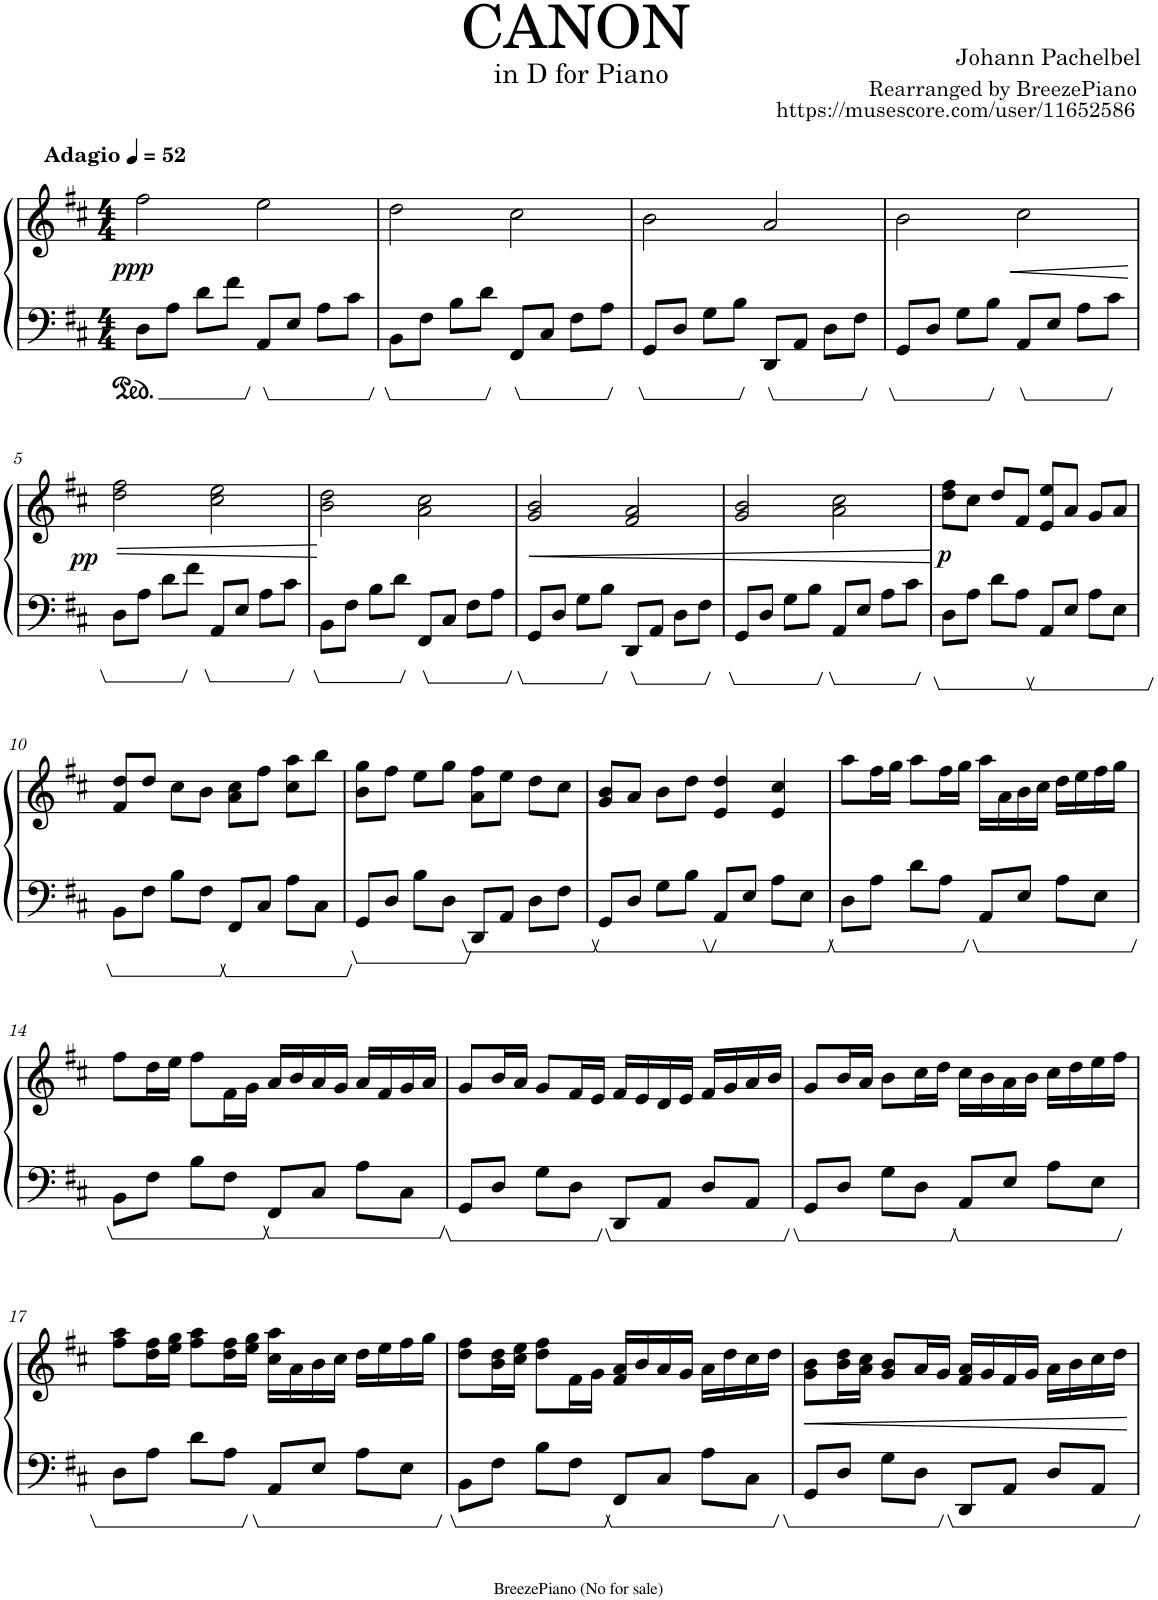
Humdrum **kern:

**kern	**kern	**dynam
*part1	*part1	*part1
*staff2	*staff1	*staff1/2
*I"Piano, Right Hand	*	*
*I'Pia.	*	*
*clefF4	*clefG2	*
*k[f#c#]	*k[f#c#]	*
*M4/4	*M4/4	*
*MM52	*MM52	*
=1	=1	=1
!	!LO:TX:a:B:t=Adagio	!
!	!	!LO:DY:b
8D\L	2ff#\	ppp
8A\J	.	.
8d\L	.	.
8f#\J	.	.
8AA/L	2ee\	.
8E/J	.	.
8A\L	.	.
8c#\J	.	.
=2	=2	=2
8BB\L	2dd\	.
8F#\J	.	.
8B\L	.	.
8d\J	.	.
8FF#/L	2cc#\	.
8C#/J	.	.
8F#\L	.	.
8A\J	.	.
=3	=3	=3
8GG/L	2b\	.
8D/J	.	.
8G\L	.	.
8B\J	.	.
8DD/L	2a/	.
8AA/J	.	.
8D\L	.	.
8F#\J	.	.
=4	=4	=4
8GG/L	2b\	.
8D/J	.	.
8G\L	.	.
8B\J	.	.
!	!	!LO:HP:b
8AA/L	2cc#\	<
8E/J	.	.
8A\L	.	.
8c#\J	.	.
!!LO:LB:g=z
=5	=5	=5
!	!	!LO:DY:b
8D\L	2dd\ 2ff#\	pp
8A\J	.	.
8d\L	.	.
8f#\J	.	.
8AA/L	2cc#\ 2ee\	.
8E/J	.	.
8A\L	.	.
8c#\J	.	.
.	.	[
=6	=6	=6
8BB\L	2b\ 2dd\	.
8F#\J	.	.
8B\L	.	.
8d\J	.	.
8FF#/L	2a\ 2cc#\	.
8C#/J	.	.
8F#\L	.	.
8A\J	.	.
=7	=7	=7
8GG/L	2g/ 2b/	.
8D/J	.	.
8G\L	.	.
8B\J	.	.
8DD/L	2f#/ 2a/	.
8AA/J	.	.
8D\L	.	.
8F#\J	.	.
=8	=8	=8
8GG/L	2g/ 2b/	.
8D/J	.	.
8G\L	.	.
8B\J	.	.
8AA/L	2a\ 2cc#\	.
8E/J	.	.
8A\L	.	.
8c#\J	.	.
=9	=9	=9
!	!	!LO:DY:b
8D\L	8dd\ 8ff#\L	p
8A\J	8cc#\J	.
8d\L	8dd/L	.
8A\J	8f#/J	.
8AA/L	8e/ 8ee/L	.
8E/J	8a/J	.
8A\L	8g/L	.
8E\J	8a/J	.
!!LO:LB:g=z
=10	=10	=10
8BB\L	8f#/ 8dd/L	.
8F#\J	8dd/J	.
8B\L	8cc#\L	.
8F#\J	8b\J	.
8FF#/L	8a\ 8cc#\L	.
8C#/J	8ff#\J	.
8A\L	8cc#\ 8aa\L	.
8C#\J	8bb\J	.
=11	=11	=11
8GG/L	8b\ 8gg\L	.
8D/J	8ff#\J	.
8B\L	8ee\L	.
8D\J	8gg\J	.
8DD/L	8a\ 8ff#\L	.
8AA/J	8ee\J	.
8D\L	8dd\L	.
8F#\J	8cc#\J	.
=12	=12	=12
8GG/L	8g/ 8b/L	.
8D/J	8a/J	.
8G\L	8b\L	.
8B\J	8dd\J	.
8AA/L	4e/ 4dd/	.
8E/J	.	.
8A\L	4e/ 4cc#/	.
8E\J	.	.
=13	=13	=13
8D\L	8aa\L	.
8A\J	16ff#\L	.
.	16gg\JJ	.
8d\L	8aa\L	.
8A\J	16ff#\L	.
.	16gg\JJ	.
8AA/L	16aa\LL	.
.	16a\	.
8E/J	16b\	.
.	16cc#\JJ	.
8A\L	16dd\LL	.
.	16ee\	.
8E\J	16ff#\	.
.	16gg\JJ	.
!!LO:LB:g=z
=14	=14	=14
8BB\L	8ff#\L	.
8F#\J	16dd\L	.
.	16ee\JJ	.
8B\L	8ff#\L	.
8F#\J	16f#\L	.
.	16g\JJ	.
8FF#/L	16a/LL	.
.	16b/	.
8C#/J	16a/	.
.	16g/JJ	.
8A\L	16a/LL	.
.	16f#/	.
8C#\J	16g/	.
.	16a/JJ	.
=15	=15	=15
8GG/L	8g/L	.
8D/J	16b/L	.
.	16a/JJ	.
8G\L	8g/L	.
8D\J	16f#/L	.
.	16e/JJ	.
8DD/L	16f#/LL	.
.	16e/	.
8AA/J	16d/	.
.	16e/JJ	.
8D/L	16f#/LL	.
.	16g/	.
8AA/J	16a/	.
.	16b/JJ	.
=16	=16	=16
8GG/L	8g/L	.
8D/J	16b/L	.
.	16a/JJ	.
8G\L	8b\L	.
8D\J	16cc#\L	.
.	16dd\JJ	.
8AA/L	16cc#\LL	.
.	16b\	.
8E/J	16a\	.
.	16b\JJ	.
8A\L	16cc#\LL	.
.	16dd\	.
8E\J	16ee\	.
.	16ff#\JJ	.
!!LO:LB:g=z
=17	=17	=17
8D\L	8ff#\ 8aa\L	.
8A\J	16dd\ 16ff#\L	.
.	16ee\ 16gg\JJ	.
8d\L	8ff#\ 8aa\L	.
8A\J	16dd\ 16ff#\L	.
.	16ee\ 16gg\JJ	.
8AA/L	16cc#\ 16aa\LL	.
.	16a\	.
8E/J	16b\	.
.	16cc#\JJ	.
8A\L	16dd\LL	.
.	16ee\	.
8E\J	16ff#\	.
.	16gg\JJ	.
=18	=18	=18
8BB\L	8dd\ 8ff#\L	.
8F#\J	16b\ 16dd\L	.
.	16cc#\ 16ee\JJ	.
8B\L	8dd\ 8ff#\L	.
8F#\J	16f#\L	.
.	16g\JJ	.
8FF#/L	16f#/ 16a/LL	.
.	16b/	.
8C#/J	16a/	.
.	16g/JJ	.
8A\L	16a\LL	.
.	16dd\	.
8C#\J	16cc#\	.
.	16dd\JJ	.
=19	=19	=19
!	!	!LO:HP:b
8GG/L	8g\ 8b\L	<
8D/J	16b\ 16dd\L	.
.	16a\ 16cc#\JJ	.
8G\L	8g/ 8b/L	.
8D\J	16a/L	.
.	16g/JJ	.
8DD/L	16f#/ 16a/LL	.
.	16g/	.
8AA/J	16f#/	.
.	16g/JJ	.
8D/L	16a\LL	.
.	16b\	.
8AA/J	16cc#\	.
.	16dd\JJ	.
.	.	[
=	=	=
*-	*-	*-
